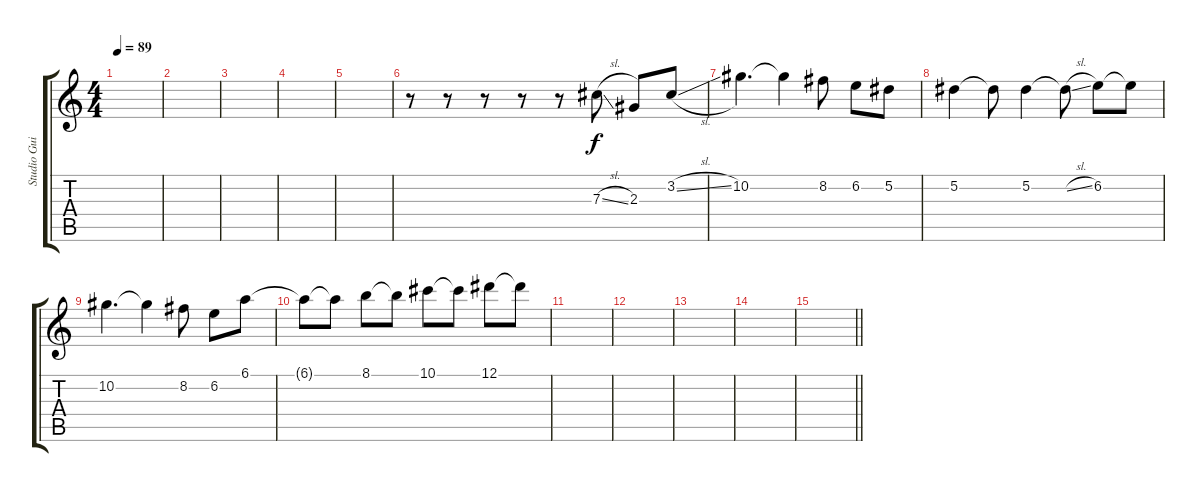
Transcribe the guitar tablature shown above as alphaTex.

\track ("Studio Guitar" "Studio Gui") {instrument distortionguitar}
\staff {score tabs}
\tuning (Eb4 Bb3 Gb3 Db3 Ab2 Db2) {hide}
\ts (4 4)
\tempo 89
\clef g2
\ks c
|
|
|
|
|
r.8 r.8 r.8 r.8 r.8 7.3{sl}.8 2.3.8 3.2{sl}.8 |
10.2.4{d} 10.2{t}.4 8.2.8 6.2.8 5.2.8 |
5.2.4 5.2{t}.8 5.2.4 5.2{sl t}.8 6.2.8 6.2{t}.8 |
10.2.4{d} 10.2{t}.4 8.2.8 6.2.8 6.1.8 |
6.1{t}.8 6.1{t}.8 8.1.8 8.1{t}.8 10.1.8 10.1{t}.8 12.1.8 12.1{t}.8 |
|
|
|
|
\barLineRight lightlight
